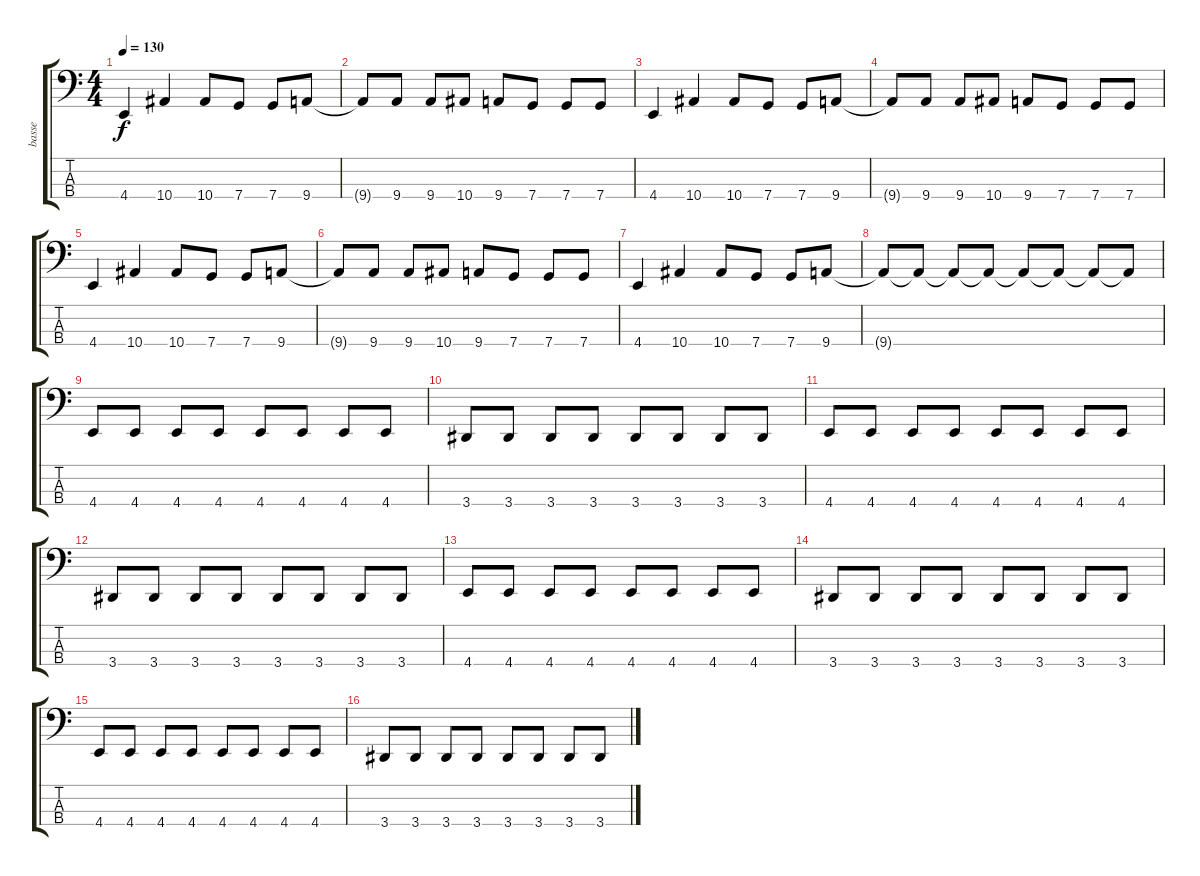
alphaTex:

\track ("basse" "basse") {instrument electricbassfinger}
\staff {score tabs}
\tuning (F2 C2 G1 C1) {hide}
\ts (4 4)
\tempo 130
\clef f4
\ks c
4.4.4{dy f} 10.4.4 10.4.8 7.4.8 7.4.8 9.4.8 |
9.4{t}.8 9.4.8 9.4.8 10.4.8 9.4.8 7.4.8 7.4.8 7.4.8 |
4.4.4 10.4.4 10.4.8 7.4.8 7.4.8 9.4.8 |
9.4{t}.8 9.4.8 9.4.8 10.4.8 9.4.8 7.4.8 7.4.8 7.4.8 |
4.4.4 10.4.4 10.4.8 7.4.8 7.4.8 9.4.8 |
9.4{t}.8 9.4.8 9.4.8 10.4.8 9.4.8 7.4.8 7.4.8 7.4.8 |
4.4.4 10.4.4 10.4.8 7.4.8 7.4.8 9.4.8 |
9.4{t}.8 9.4{t}.8 9.4{t}.8 9.4{t}.8 9.4{t}.8 9.4{t}.8 9.4{t}.8 9.4{t}.8 |
4.4.8 4.4.8 4.4.8 4.4.8 4.4.8 4.4.8 4.4.8 4.4.8 |
3.4.8 3.4.8 3.4.8 3.4.8 3.4.8 3.4.8 3.4.8 3.4.8 |
4.4.8 4.4.8 4.4.8 4.4.8 4.4.8 4.4.8 4.4.8 4.4.8 |
3.4.8 3.4.8 3.4.8 3.4.8 3.4.8 3.4.8 3.4.8 3.4.8 |
4.4.8 4.4.8 4.4.8 4.4.8 4.4.8 4.4.8 4.4.8 4.4.8 |
3.4.8 3.4.8 3.4.8 3.4.8 3.4.8 3.4.8 3.4.8 3.4.8 |
4.4.8 4.4.8 4.4.8 4.4.8 4.4.8 4.4.8 4.4.8 4.4.8 |
3.4.8 3.4.8 3.4.8 3.4.8 3.4.8 3.4.8 3.4.8 3.4.8
